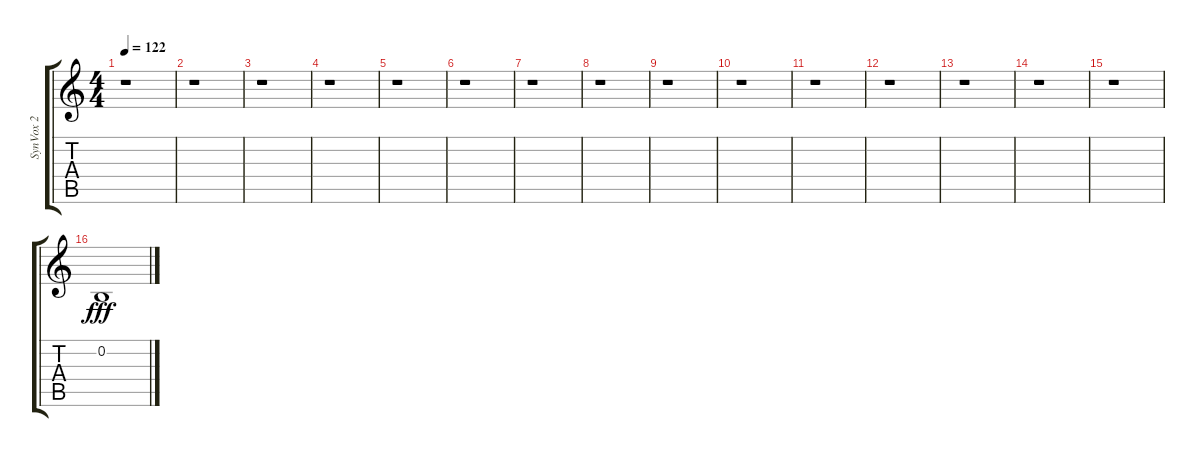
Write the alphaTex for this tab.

\track ("SynVox 2" "SynVox 2") {instrument synthvoice}
\staff {score tabs}
\tuning (E4 B3 G3 D3 A2 E2) {hide}
\ts (4 4)
\tempo 122
\clef g2
\ks c
r.1{dy fff instrument synthvoice} |
r.1 |
r.1 |
r.1 |
r.1 |
r.1 |
r.1 |
r.1 |
r.1 |
r.1 |
r.1 |
r.1 |
r.1 |
r.1 |
r.1 |
0.2.1
